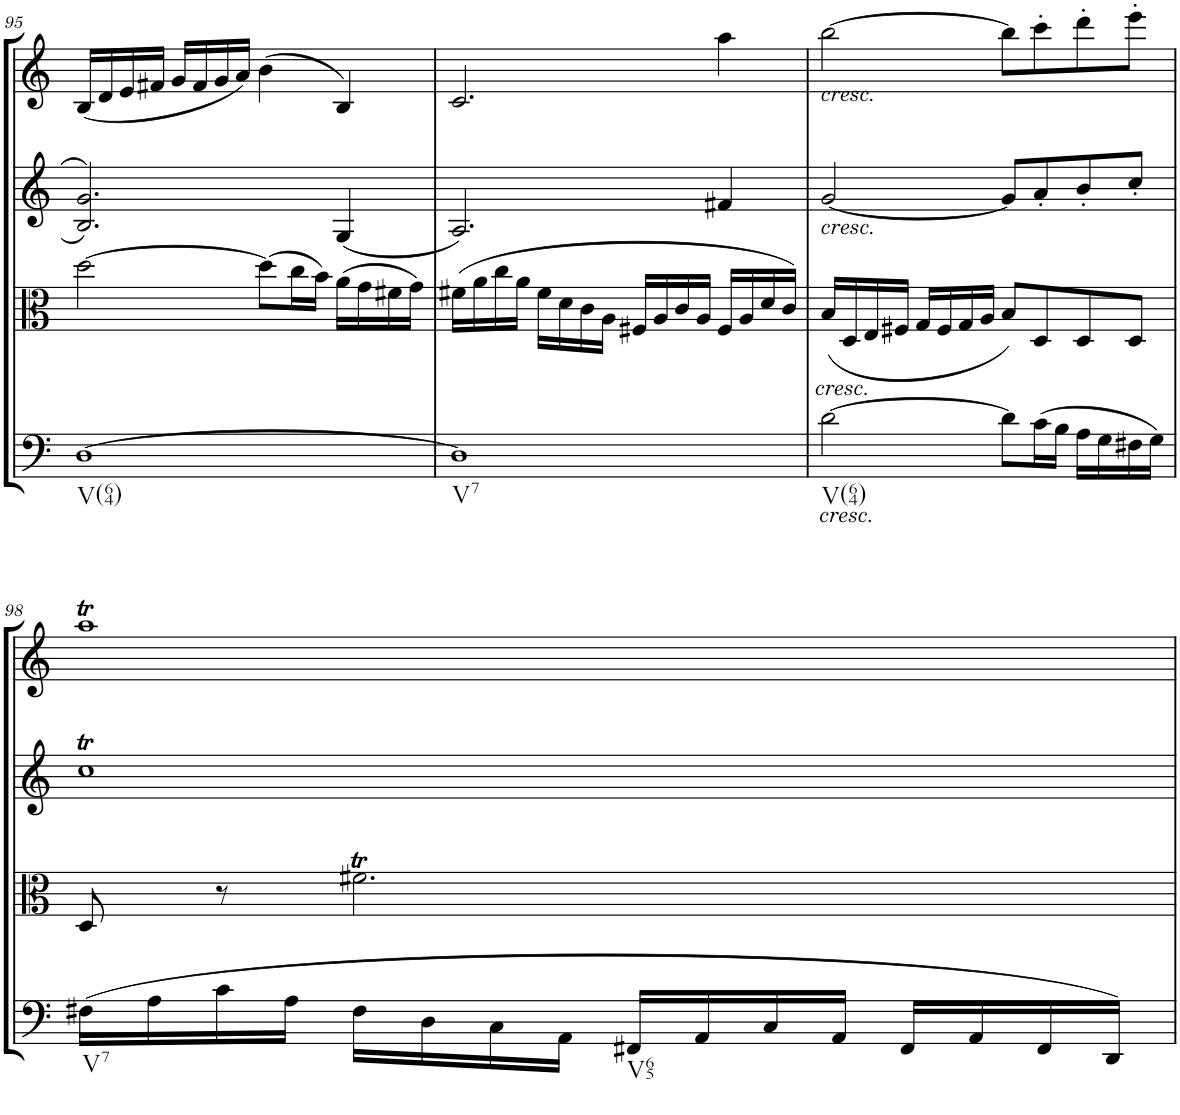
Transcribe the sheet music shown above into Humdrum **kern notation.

**kern	**kern	**kern	**kern
*part4	*part3	*part2	*part1
*staff4	*staff3	*staff2	*staff1
*I"Cello	*I"Viola	*I"2nd Violin	*I"1st Violin
*	*I'Vla	*I'Vln	*I'Vln
!!LO:PB:g=z
*clefF4	*clefC3	*clefG2	*clefG2
*k[]	*k[]	*k[]	*k[]
*M4/4	*M4/4	*M4/4	*M4/4
*met(c)	*met(c)	*met(c)	*met(c)
=95	=95	=95	=95
!LO:TX:b:t=V(64)	!	!	!
[1D	[2dd\	2.B/ 2.g/	(16B/LL
.	.	.	16d/
.	.	.	16e/
.	.	.	16f#X/JJ
.	.	.	16g/LL
.	.	.	16f#/
.	.	.	16g/
.	.	.	16a/JJ)
.	(8dd\L]	.	(4b\
.	16cc\L	.	.
.	16b\JJ)	.	.
.	(16a\LL	(4G/	4B/)
.	16g\	.	.
.	16f#X\	.	.
.	16g\JJ)	.	.
=96	=96	=96	=96
!LO:TX:b:t=V7	!	!	!
1D]	(16f#X\LL	2.A/)	2.c/
.	16a\	.	.
.	16cc\	.	.
.	16a\JJ	.	.
.	16f#\LL	.	.
.	16d\	.	.
.	16c\	.	.
.	16A\JJ	.	.
.	16F#X/LL	.	.
.	16A/	.	.
.	16c/	.	.
.	16A/JJ	.	.
.	16F#/LL	4f#X/	4aa\
.	16A/	.	.
.	16d/	.	.
.	16c/JJ)	.	.
=97	=97	=97	=97
!	!	!	!LO:TX:a:i:t=cresc.
!	!	!LO:TX:b:i:t=cresc.	!
!	!LO:TX:b:i:t=cresc.	!	!
!LO:TX:b:i:t=cresc.	!	!	!
!LO:TX:b:t=V(64)	!	!	!
[2d\	(16B/LL	[2g/	[2bb\
.	16D/	.	.
.	16E/	.	.
.	16F#X/JJ	.	.
.	16G/LL	.	.
.	16F#/	.	.
.	16G/	.	.
.	16A/JJ	.	.
8d\L]	8B/L)	8g/L]	8bb\L]
(16c\L	8D/	8a'/	8ccc'\
16B\JJ	.	.	.
16A\LL	8D/	8b'/	8ddd'\
16G\	.	.	.
16F#X\	8D/J	8cc'/J	8eee'\J
16G\JJ)	.	.	.
!!LO:LB:g=z
=98	=98	=98	=98
!LO:TX:b:t=V7	!	!	!
(16F#X\LL	8D/	1ccT	1aaT
16A\	.	.	.
16c\	8r	.	.
16A\JJ	.	.	.
16F#\LL	2.f#Xt\	.	.
16D\	.	.	.
16C\	.	.	.
16AA\JJ	.	.	.
!LO:TX:b:t=V65	!	!	!
16FF#X/LL	.	.	.
16AA/	.	.	.
16C/	.	.	.
16AA/JJ	.	.	.
16FF#/LL	.	.	.
16AA/	.	.	.
16FF#/	.	.	.
16DD/JJ)	.	.	.
=	=	=	=
*-	*-	*-	*-
